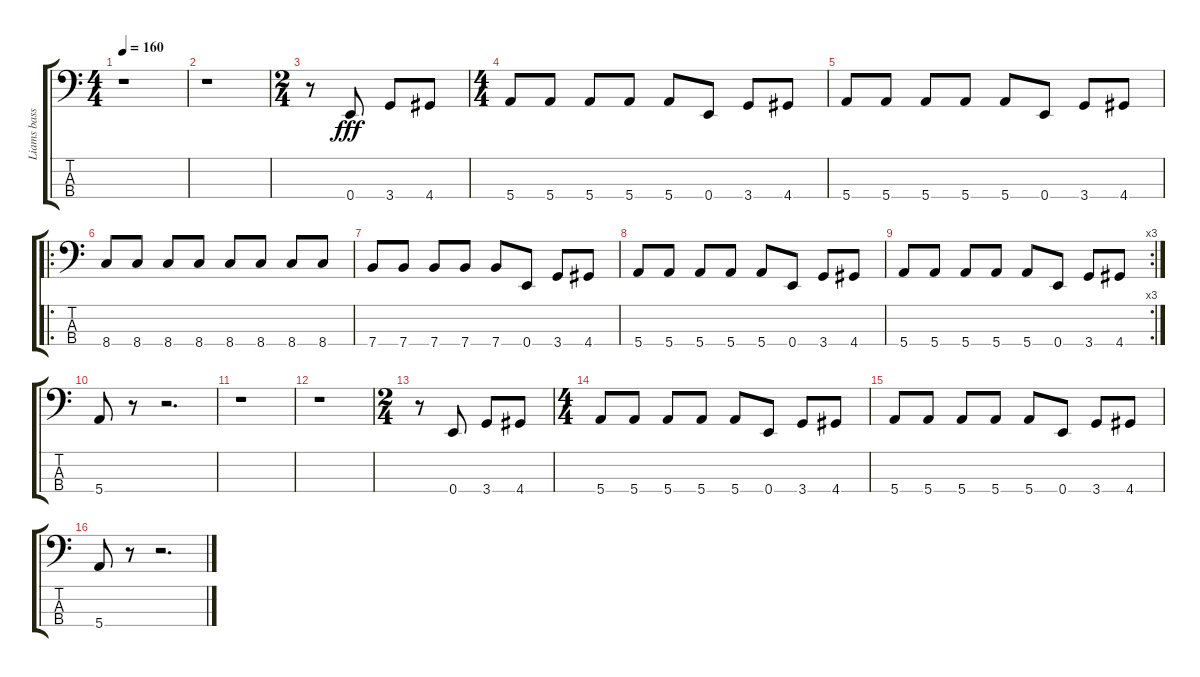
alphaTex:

\track ("Liams bass effect" "Liams bass") {instrument electricbasspick}
\staff {score tabs}
\tuning (G2 D2 A1 E1) {hide}
\ts (4 4)
\tempo 160
\clef f4
\ks c
r.1{dy fff} |
r.1 |
\ts (2 4)
r.8 0.4.8 3.4.8 4.4.8 |
\ts (4 4)
5.4.8 5.4.8 5.4.8 5.4.8 5.4.8 0.4.8 3.4.8 4.4.8 |
5.4.8 5.4.8 5.4.8 5.4.8 5.4.8 0.4.8 3.4.8 4.4.8 |
\ro
8.4.8 8.4.8 8.4.8 8.4.8 8.4.8 8.4.8 8.4.8 8.4.8 |
7.4.8 7.4.8 7.4.8 7.4.8 7.4.8 0.4.8 3.4.8 4.4.8 |
5.4.8 5.4.8 5.4.8 5.4.8 5.4.8 0.4.8 3.4.8 4.4.8 |
\rc 3
5.4.8 5.4.8 5.4.8 5.4.8 5.4.8 0.4.8 3.4.8 4.4.8 |
5.4.8 r.8 r.2{d} |
r.1 |
r.1 |
\ts (2 4)
r.8 0.4.8 3.4.8 4.4.8 |
\ts (4 4)
5.4.8 5.4.8 5.4.8 5.4.8 5.4.8 0.4.8 3.4.8 4.4.8 |
5.4.8 5.4.8 5.4.8 5.4.8 5.4.8 0.4.8 3.4.8 4.4.8 |
5.4.8 r.8 r.2{d}
